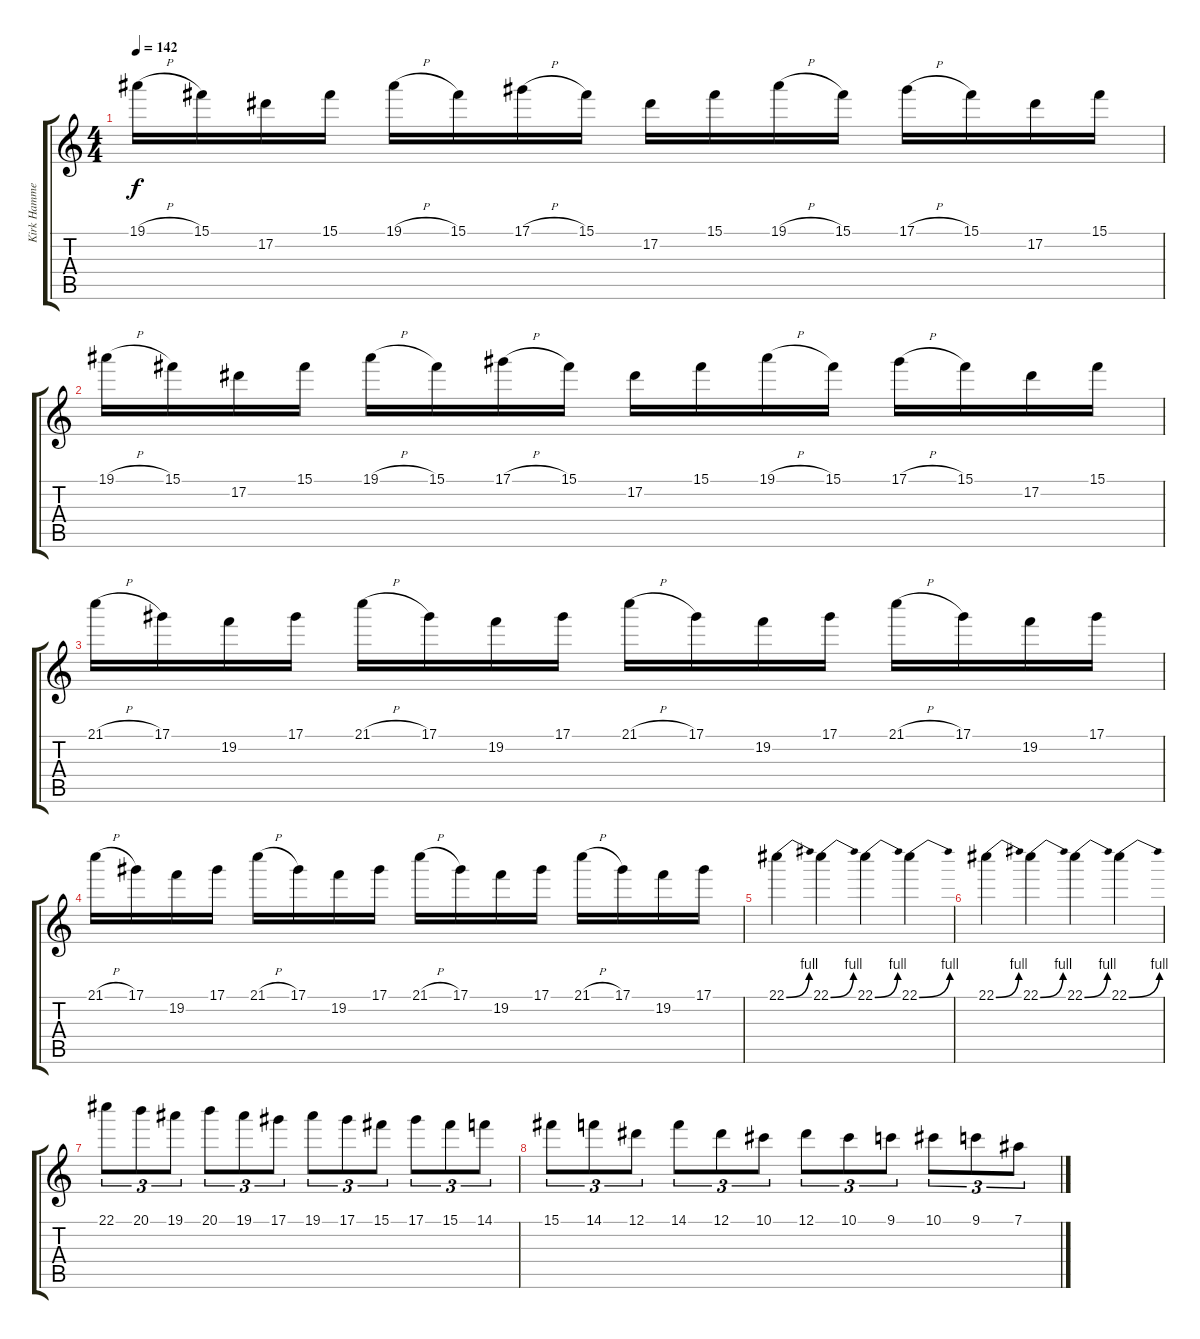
\track ("Kirk Hammett (Distortion Guitar)" "Kirk Hamme") {instrument overdrivenguitar}
\staff {score tabs}
\tuning (Eb4 Bb3 Gb3 Db3 Ab2 Eb2) {hide}
\ts (4 4)
\tempo 142
\clef g2
\ks c
19.1{h}.16{dy f} 15.1.16 17.2.16 15.1.16 19.1{h}.16 15.1.16 17.1{h}.16 15.1.16 17.2.16 15.1.16 19.1{h}.16 15.1.16 17.1{h}.16 15.1.16 17.2.16 15.1.16 |
19.1{h}.16 15.1.16 17.2.16 15.1.16 19.1{h}.16 15.1.16 17.1{h}.16 15.1.16 17.2.16 15.1.16 19.1{h}.16 15.1.16 17.1{h}.16 15.1.16 17.2.16 15.1.16 |
21.1{h}.16 17.1.16 19.2.16 17.1.16 21.1{h}.16 17.1.16 19.2.16 17.1.16 21.1{h}.16 17.1.16 19.2.16 17.1.16 21.1{h}.16 17.1.16 19.2.16 17.1.16 |
21.1{h}.16 17.1.16 19.2.16 17.1.16 21.1{h}.16 17.1.16 19.2.16 17.1.16 21.1{h}.16 17.1.16 19.2.16 17.1.16 21.1{h}.16 17.1.16 19.2.16 17.1.16 |
22.1{be (bend 0 0 60 4)}.4 22.1{be (bend 0 0 60 4)}.4 22.1{be (bend 0 0 60 4)}.4 22.1{be (bend 0 0 60 4)}.4 |
22.1{be (bend 0 0 60 4)}.4 22.1{be (bend 0 0 60 4)}.4 22.1{be (bend 0 0 60 4)}.4 22.1{be (bend 0 0 60 4)}.4 |
22.1.8{tu (3 2)} 20.1.8{tu (3 2)} 19.1.8{tu (3 2)} 20.1.8{tu (3 2)} 19.1.8{tu (3 2)} 17.1.8{tu (3 2)} 19.1.8{tu (3 2)} 17.1.8{tu (3 2)} 15.1.8{tu (3 2)} 17.1.8{tu (3 2)} 15.1.8{tu (3 2)} 14.1.8{tu (3 2)} |
15.1.8{tu (3 2)} 14.1.8{tu (3 2)} 12.1.8{tu (3 2)} 14.1.8{tu (3 2)} 12.1.8{tu (3 2)} 10.1.8{tu (3 2)} 12.1.8{tu (3 2)} 10.1.8{tu (3 2)} 9.1.8{tu (3 2)} 10.1.8{tu (3 2)} 9.1.8{tu (3 2)} 7.1.8{tu (3 2)}
